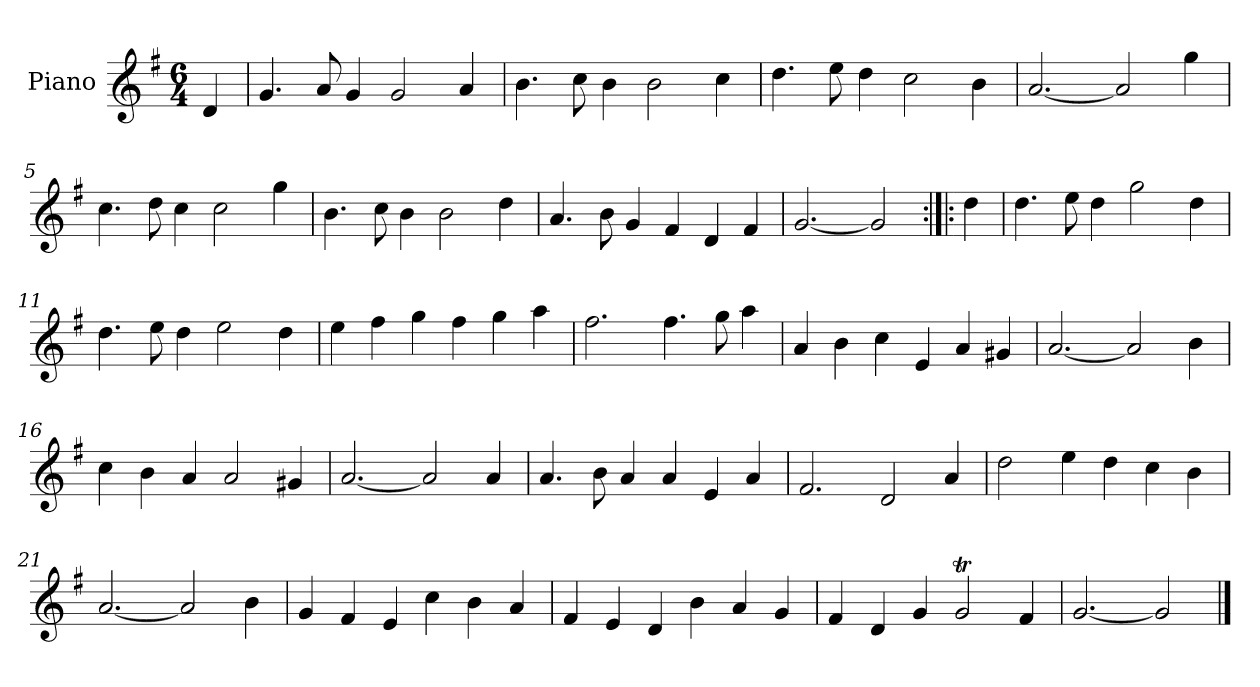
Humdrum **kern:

**kern
*part1
*staff1
*I"Piano
*I'Pno.
*clefG2
*k[f#]
*M6/4
=
4d/
=1
4.g/
8a/
4g/
2g/
4a/
=2
4.b\
8cc\
4b\
2b\
4cc\
=3
4.dd\
8ee\
4dd\
2cc\
4b\
=4
[2.a/
2a/]
4gg\
=5
4.cc\
8dd\
4cc\
2cc\
4gg\
=6
4.b\
8cc\
4b\
2b\
4dd\
=7
4.a/
8b\
4g/
4f#/
4d/
4f#/
=8
[2.g/
2g/]
=9:|!|:
4dd\
=10
4.dd\
8ee\
4dd\
2gg\
4dd\
=11
4.dd\
8ee\
4dd\
2ee\
4dd\
=12
4ee\
4ff#\
4gg\
4ff#\
4gg\
4aa\
=13
2.ff#\
4.ff#\
8gg\
4aa\
=14
4a/
4b\
4cc\
4e/
4a/
4g#X/
=15
[2.a/
2a/]
4b\
=16
4cc\
4b\
4a/
2a/
4g#X/
=17
[2.a/
2a/]
4a/
=18
4.a/
8b\
4a/
4a/
4e/
4a/
=19
2.f#/
2d/
4a/
=20
2dd\
4ee\
4dd\
4cc\
4b\
=21
[2.a/
2a/]
4b\
=22
4g/
4f#/
4e/
4cc\
4b\
4a/
=23
4f#/
4e/
4d/
4b\
4a/
4g/
=24
4f#/
4d/
4g/
2gT/
4f#/
=25
[2.g/
2g/]
==
*-
